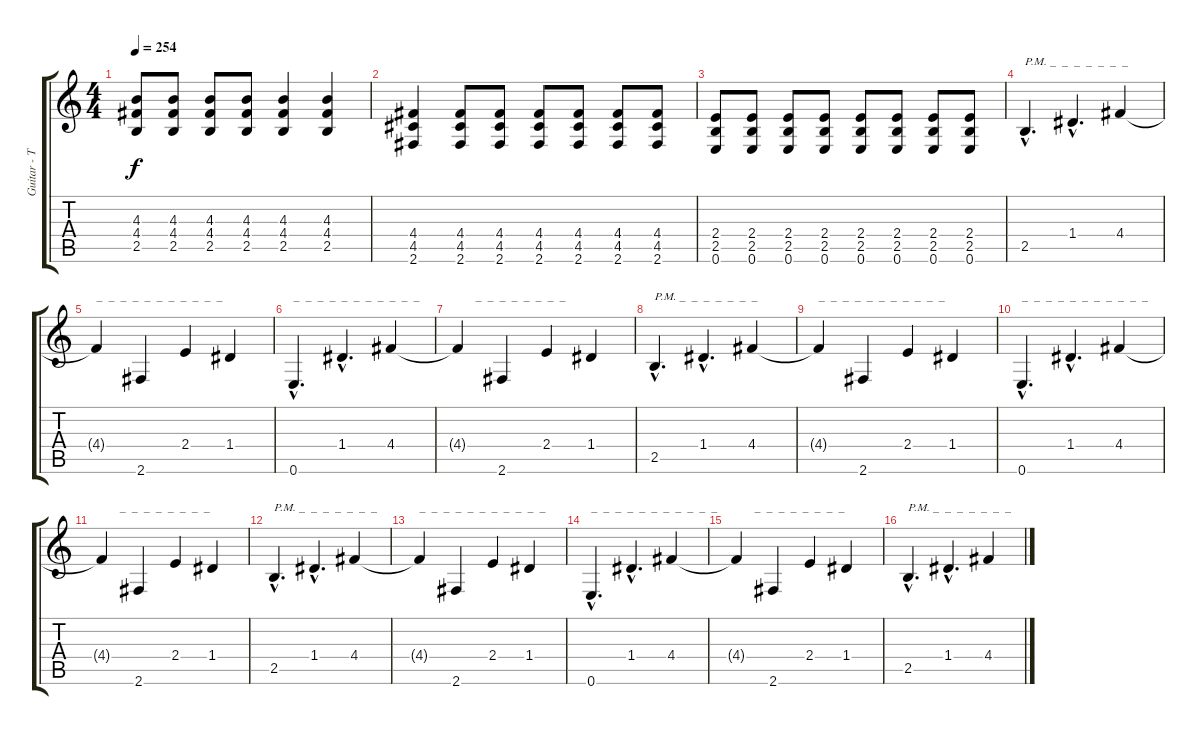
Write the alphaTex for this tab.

\track ("Guitar - Tom Mattew Delonge" "Guitar - T") {instrument distortionguitar}
\staff {score tabs}
\tuning (E4 B3 G3 D3 A2 E2) {hide}
\ts (4 4)
\tempo 254
\clef g2
\ks c
(4.3 4.4 2.5).8{dy f} (4.3 4.4 2.5).8 (4.3 4.4 2.5).8 (4.3 4.4 2.5).8 (4.3 4.4 2.5).4 (4.3 4.4 2.5).4 |
(4.4 4.5 2.6).4 (4.4 4.5 2.6).8 (4.4 4.5 2.6).8 (4.4 4.5 2.6).8 (4.4 4.5 2.6).8 (4.4 4.5 2.6).8 (4.4 4.5 2.6).8 |
(2.4 2.5 0.6).8 (2.4 2.5 0.6).8 (2.4 2.5 0.6).8 (2.4 2.5 0.6).8 (2.4 2.5 0.6).8 (2.4 2.5 0.6).8 (2.4 2.5 0.6).8 (2.4 2.5 0.6).8 |
2.5{hac}.4{d txt "P.M. _  _  _  _  _  _  _  "} 1.4{hac}.4{d} 4.4.4 |
4.4{t}.4{txt "_  _  _  _  _  _  _  _  _  _  _"} 2.6.4 2.4.4 1.4.4 |
0.6{hac}.4{d txt "_  _  _  _  _  _  _  _  _  _  _"} 1.4{hac}.4{d} 4.4.4 |
4.4{t}.4{txt "      _  _  _  _  _  _  _  _  "} 2.6.4 2.4.4 1.4.4 |
2.5{hac}.4{d txt "P.M. _  _  _  _  _  _  _  "} 1.4{hac}.4{d} 4.4.4 |
4.4{t}.4{txt "_  _  _  _  _  _  _  _  _  _  _"} 2.6.4 2.4.4 1.4.4 |
0.6{hac}.4{d txt "_  _  _  _  _  _  _  _  _  _  _"} 1.4{hac}.4{d} 4.4.4 |
4.4{t}.4{txt "      _  _  _  _  _  _  _  _  "} 2.6.4 2.4.4 1.4.4 |
2.5{hac}.4{d txt "P.M. _  _  _  _  _  _  _  "} 1.4{hac}.4{d} 4.4.4 |
4.4{t}.4{txt "_  _  _  _  _  _  _  _  _  _  _"} 2.6.4 2.4.4 1.4.4 |
0.6{hac}.4{d txt "_  _  _  _  _  _  _  _  _  _  _"} 1.4{hac}.4{d} 4.4.4 |
4.4{t}.4{txt "      _  _  _  _  _  _  _  _  "} 2.6.4 2.4.4 1.4.4 |
2.5{hac}.4{d txt "P.M. _  _  _  _  _  _  _  "} 1.4{hac}.4{d} 4.4.4
